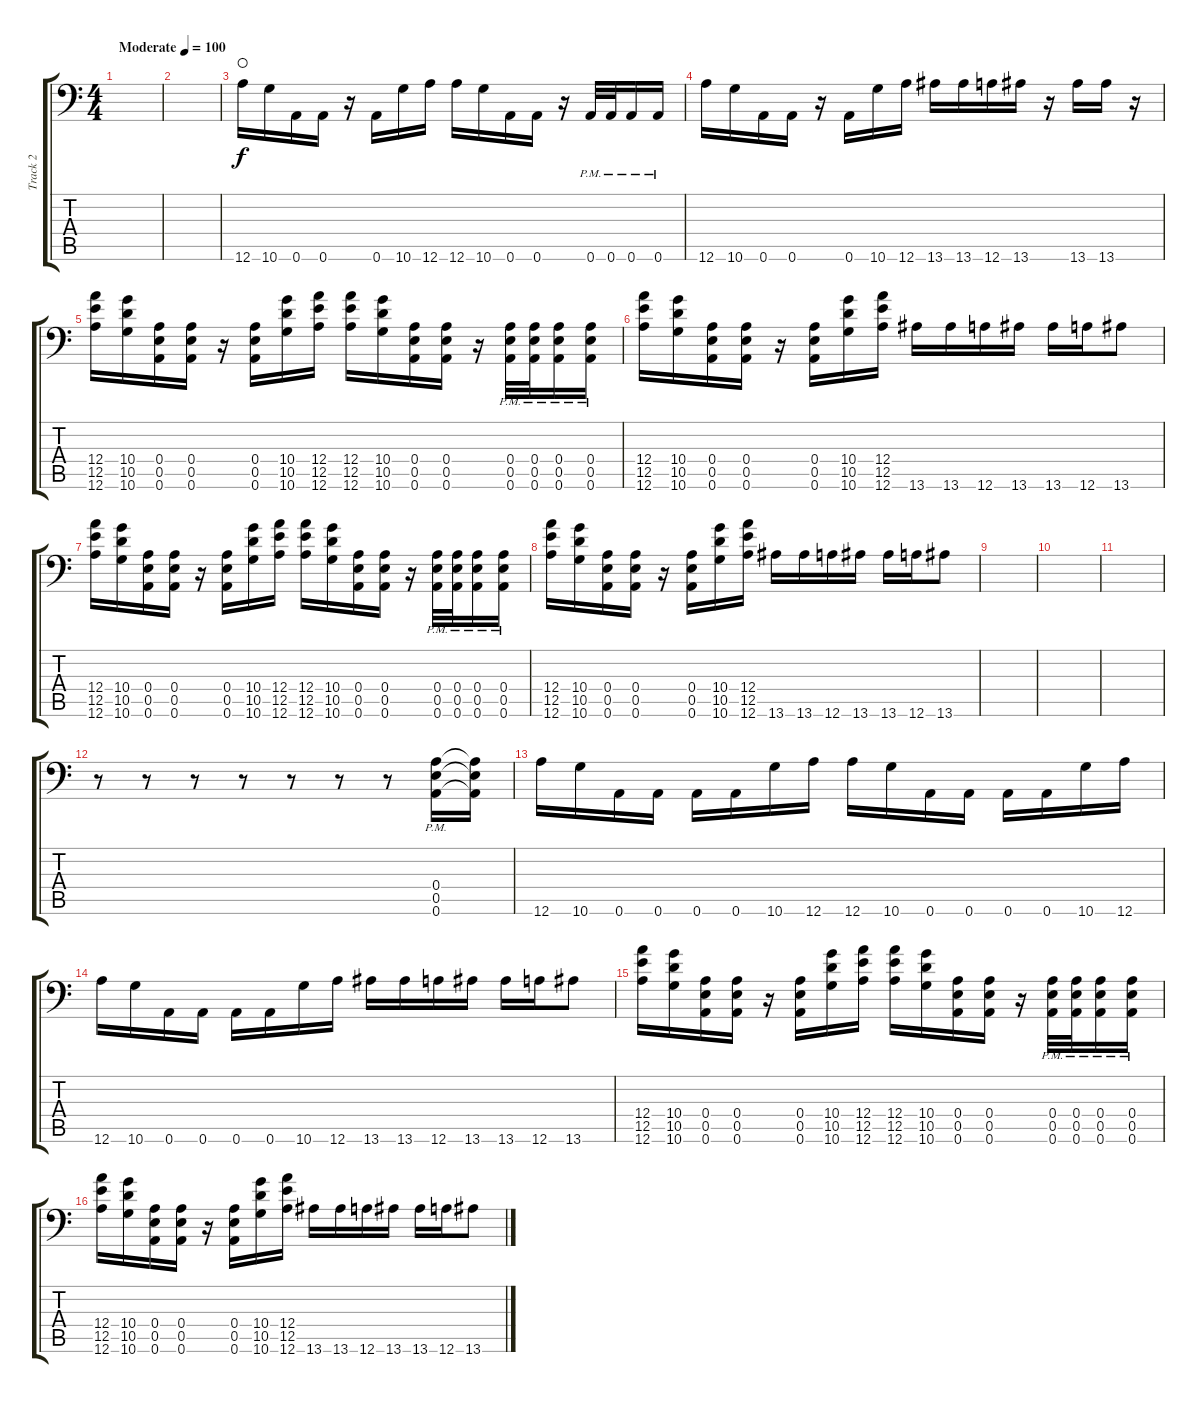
\track ("Track 2" "Track 2") {instrument distortionguitar}
\staff {score tabs}
\tuning (B3 Gb3 D3 A2 E2 A1) {hide}
\ts (4 4)
\tempo (100 "Moderate")
\clef f4
\ks c
|
|
12.6.16{waho} 10.6.16 0.6.16 0.6.16 r.16 0.6.16 10.6.16 12.6.16 12.6.16 10.6.16 0.6.16 0.6.16 r.16 0.6{pm}.32 0.6{pm}.32 0.6{pm}.16 0.6{pm}.16 |
12.6.16 10.6.16 0.6.16 0.6.16 r.16 0.6.16 10.6.16 12.6.16 13.6.16 13.6.16 12.6.16 13.6.16 r.16{volume 0} 13.6.16{volume 7} 13.6.16 r.16{volume 0} |
(12.4 12.5 12.6).16{volume 7} (10.4 10.5 10.6).16 (0.4 0.5 0.6).16 (0.4 0.5 0.6).16 r.16 (0.4 0.5 0.6).16 (10.4 10.5 10.6).16 (12.4 12.5 12.6).16 (12.4 12.5 12.6).16 (10.4 10.5 10.6).16 (0.4 0.5 0.6).16 (0.4 0.5 0.6).16 r.16 (0.4{pm} 0.5{pm} 0.6{pm}).32 (0.4{pm} 0.5{pm} 0.6{pm}).32 (0.4{pm} 0.5{pm} 0.6{pm}).16 (0.4{pm} 0.5{pm} 0.6{pm}).16 |
(12.4 12.5 12.6).16 (10.4 10.5 10.6).16 (0.4 0.5 0.6).16 (0.4 0.5 0.6).16 r.16 (0.4 0.5 0.6).16 (10.4 10.5 10.6).16 (12.4 12.5 12.6).16 13.6.16 13.6.16 12.6.16 13.6.16 13.6.16 12.6.16 13.6.8 |
(12.4 12.5 12.6).16 (10.4 10.5 10.6).16 (0.4 0.5 0.6).16 (0.4 0.5 0.6).16 r.16 (0.4 0.5 0.6).16 (10.4 10.5 10.6).16 (12.4 12.5 12.6).16 (12.4 12.5 12.6).16 (10.4 10.5 10.6).16 (0.4 0.5 0.6).16 (0.4 0.5 0.6).16 r.16 (0.4{pm} 0.5{pm} 0.6{pm}).32 (0.4{pm} 0.5{pm} 0.6{pm}).32 (0.4{pm} 0.5{pm} 0.6{pm}).16 (0.4{pm} 0.5{pm} 0.6{pm}).16 |
(12.4 12.5 12.6).16 (10.4 10.5 10.6).16 (0.4 0.5 0.6).16 (0.4 0.5 0.6).16 r.16 (0.4 0.5 0.6).16 (10.4 10.5 10.6).16 (12.4 12.5 12.6).16 13.6.16 13.6.16 12.6.16 13.6.16 13.6.16 12.6.16 13.6.8 |
|
|
|
r.8 r.8 r.8 r.8 r.8 r.8 r.8 (0.4{pm} 0.5{pm} 0.6{pm}).16 (0.4{t} 0.5{t} 0.6{t}).16 |
12.6.16 10.6.16 0.6.16 0.6.16 0.6.16 0.6.16 10.6.16 12.6.16 12.6.16 10.6.16 0.6.16 0.6.16 0.6.16 0.6.16 10.6.16 12.6.16 |
12.6.16 10.6.16 0.6.16 0.6.16 0.6.16 0.6.16 10.6.16 12.6.16 13.6.16 13.6.16 12.6.16 13.6.16 13.6.16 12.6.16 13.6.8 |
(12.4 12.5 12.6).16 (10.4 10.5 10.6).16 (0.4 0.5 0.6).16 (0.4 0.5 0.6).16 r.16 (0.4 0.5 0.6).16 (10.4 10.5 10.6).16 (12.4 12.5 12.6).16 (12.4 12.5 12.6).16 (10.4 10.5 10.6).16 (0.4 0.5 0.6).16 (0.4 0.5 0.6).16 r.16 (0.4{pm} 0.5{pm} 0.6{pm}).32 (0.4{pm} 0.5{pm} 0.6{pm}).32 (0.4{pm} 0.5{pm} 0.6{pm}).16 (0.4{pm} 0.5{pm} 0.6{pm}).16 |
(12.4 12.5 12.6).16 (10.4 10.5 10.6).16 (0.4 0.5 0.6).16 (0.4 0.5 0.6).16 r.16 (0.4 0.5 0.6).16 (10.4 10.5 10.6).16 (12.4 12.5 12.6).16 13.6.16 13.6.16 12.6.16 13.6.16 13.6.16 12.6.16 13.6.8
